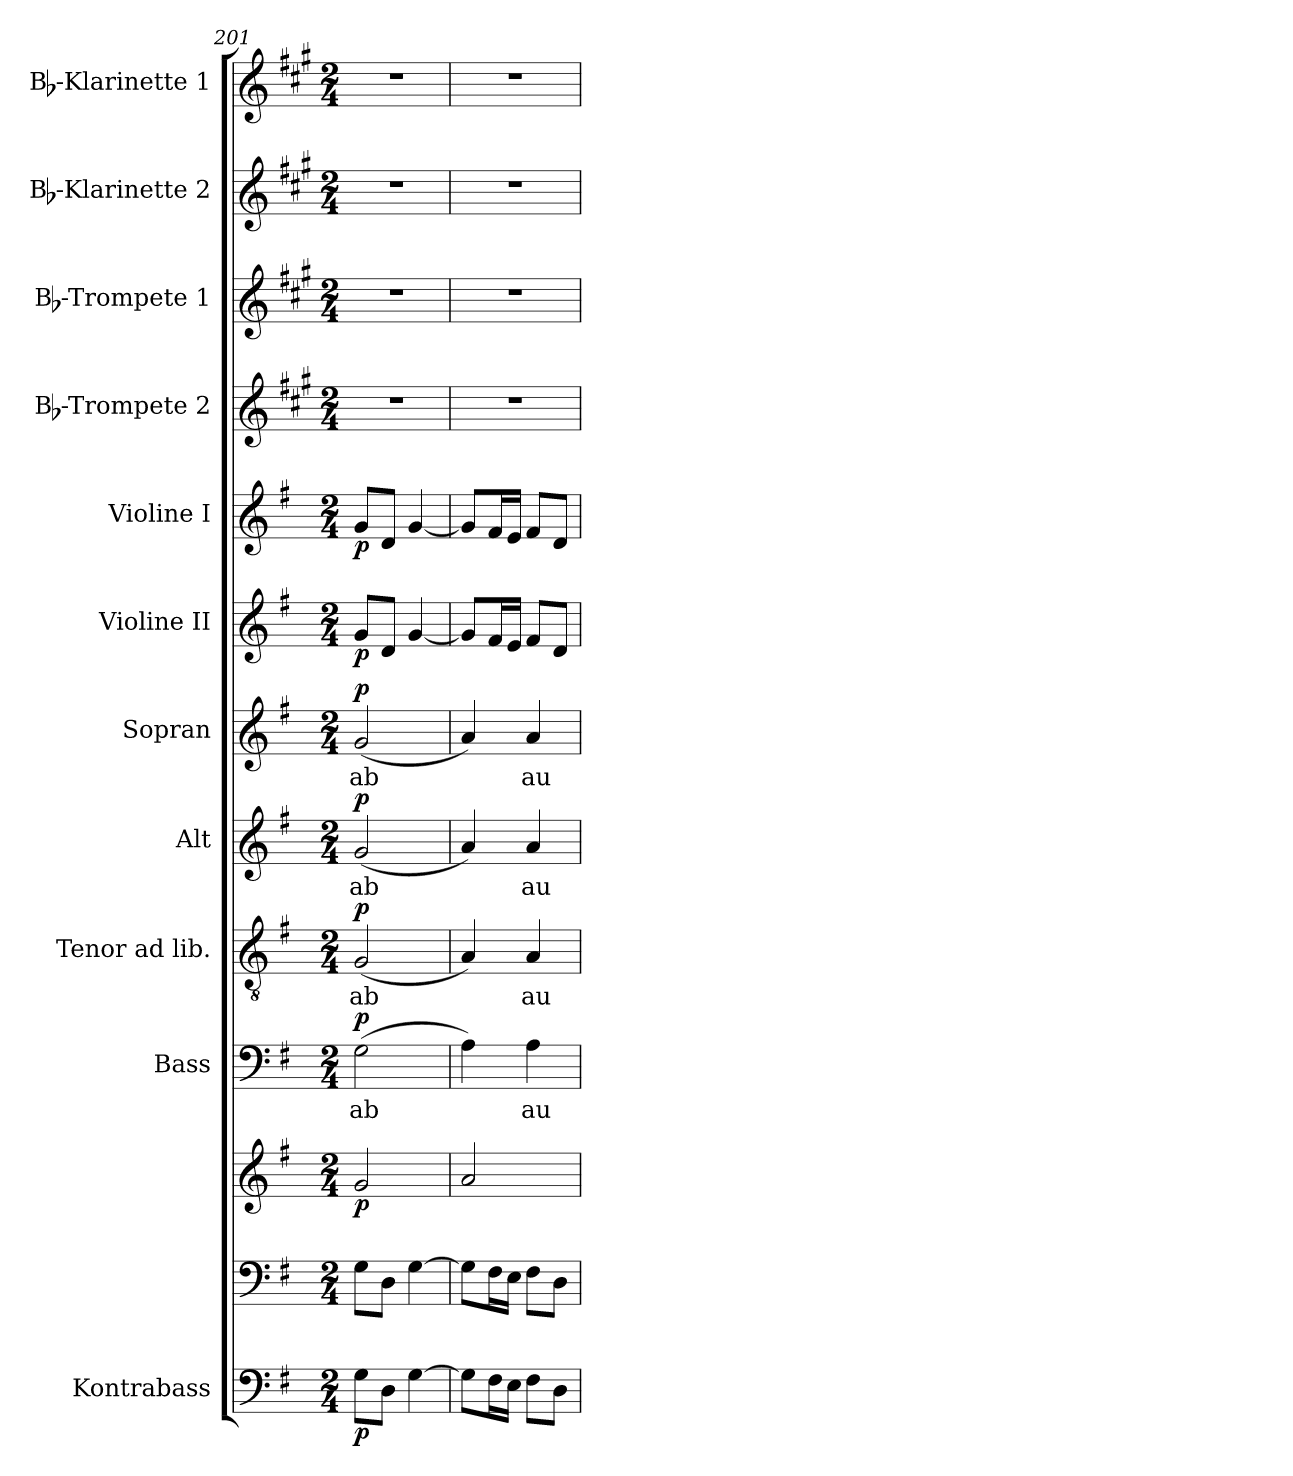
**kern	**dynam	**kern	**kern	**dynam	**kern	**text	**dynam	**kern	**text	**dynam	**kern	**text	**dynam	**kern	**text	**dynam	**kern	**dynam	**kern	**dynam	**kern	**kern	**kern	**kern
*part12	*part12	*part11	*part11	*part11	*part10	*part10	*part10	*part9	*part9	*part9	*part8	*part8	*part8	*part7	*part7	*part7	*part6	*part6	*part5	*part5	*part4	*part3	*part2	*part1
*staff13	*staff13	*staff12	*staff11	*staff11/12	*staff10	*staff10	*staff10	*staff9	*staff9	*staff9	*staff8	*staff8	*staff8	*staff7	*staff7	*staff7	*staff6	*staff6	*staff5	*staff5	*staff4	*staff3	*staff2	*staff1
*I"Kontrabass	*	*	*	*	*I"Bass	*	*	*I"Tenor ad lib.	*	*	*I"Alt	*	*	*I"Sopran	*	*	*I"Violine II	*	*I"Violine I	*	*I"Bb-Trompete 2	*I"Bb-Trompete 1	*I"Bb-Klarinette 2	*I"Bb-Klarinette 1
*I'Kb.	*	*	*	*	*I'B.	*	*	*I'T.	*	*	*I'A.	*	*	*I'S.	*	*	*I'Vl. II	*	*I'Vl. I	*	*I'Bb Trp. 2	*I'Bb Trp. 1	*I'Bb Kl. 2	*I'Bb Kl. 1
*clefF4	*	*clefF4	*clefG2	*	*clefF4	*	*	*clefGv2	*	*	*clefG2	*	*	*clefG2	*	*	*clefG2	*	*clefG2	*	*clefG2	*clefG2	*clefG2	*clefG2
*ITrd7c12	*	*	*	*	*	*	*	*	*	*	*	*	*	*	*	*	*	*	*	*	*ITrd1c2	*ITrd1c2	*ITrd1c2	*ITrd1c2
*k[f#]	*	*k[f#]	*k[f#]	*	*k[f#]	*	*	*k[f#]	*	*	*k[f#]	*	*	*k[f#]	*	*	*k[f#]	*	*k[f#]	*	*k[f#]	*k[f#]	*k[f#]	*k[f#]
*G:	*	*G:	*G:	*	*G:	*	*	*G:	*	*	*G:	*	*	*G:	*	*	*G:	*	*G:	*	*G:	*G:	*G:	*G:
*M2/4	*	*M2/4	*M2/4	*	*M2/4	*	*	*M2/4	*	*	*M2/4	*	*	*M2/4	*	*	*M2/4	*	*M2/4	*	*M2/4	*M2/4	*M2/4	*M2/4
=201	=201	=201	=201	=201	=201	=201	=201	=201	=201	=201	=201	=201	=201	=201	=201	=201	=201	=201	=201	=201	=201	=201	=201	=201
!	!LO:DY:b	!	!	!LO:DY:b	!	!LO:LY:b	!LO:DY:a	!	!LO:LY:b	!LO:DY:a	!	!LO:LY:b	!LO:DY:a	!	!LO:LY:b	!LO:DY:a	!	!LO:DY:b	!	!LO:DY:b	!	!	!	!
8GG\L	p	8G\L	2g/	p	(>2G\	ab	p	(<2G/	ab	p	(<2g/	ab	p	(<2g/	ab	p	8g/L	p	8g/L	p	2r	2r	2r	2r
8DD\J	.	8D\J	.	.	.	.	.	.	.	.	.	.	.	.	.	.	8d/J	.	8d/J	.	.	.	.	.
[4GG\	.	[4G\	.	.	.	.	.	.	.	.	.	.	.	.	.	.	[4g/	.	[4g/	.	.	.	.	.
=202	=202	=202	=202	=202	=202	=202	=202	=202	=202	=202	=202	=202	=202	=202	=202	=202	=202	=202	=202	=202	=202	=202	=202	=202
8GG\L]	.	8G\L]	2a/	.	4A\)	.	.	4A/)	.	.	4a/)	.	.	4a/)	.	.	8g/L]	.	8g/L]	.	2r	2r	2r	2r
16FF#\L	.	16F#\L	.	.	.	.	.	.	.	.	.	.	.	.	.	.	16f#/L	.	16f#/L	.	.	.	.	.
16EE\JJ	.	16E\JJ	.	.	.	.	.	.	.	.	.	.	.	.	.	.	16e/JJ	.	16e/JJ	.	.	.	.	.
!	!	!	!	!	!	!LO:LY:b	!	!	!LO:LY:b	!	!	!LO:LY:b	!	!	!LO:LY:b	!	!	!	!	!	!	!	!	!
8FF#\L	.	8F#\L	.	.	4A\	au-	.	4A/	au-	.	4a/	au-	.	4a/	au-	.	8f#/L	.	8f#/L	.	.	.	.	.
8DD\J	.	8D\J	.	.	.	.	.	.	.	.	.	.	.	.	.	.	8d/J	.	8d/J	.	.	.	.	.
=	=	=	=	=	=	=	=	=	=	=	=	=	=	=	=	=	=	=	=	=	=	=	=	=
*-	*-	*-	*-	*-	*-	*-	*-	*-	*-	*-	*-	*-	*-	*-	*-	*-	*-	*-	*-	*-	*-	*-	*-	*-
